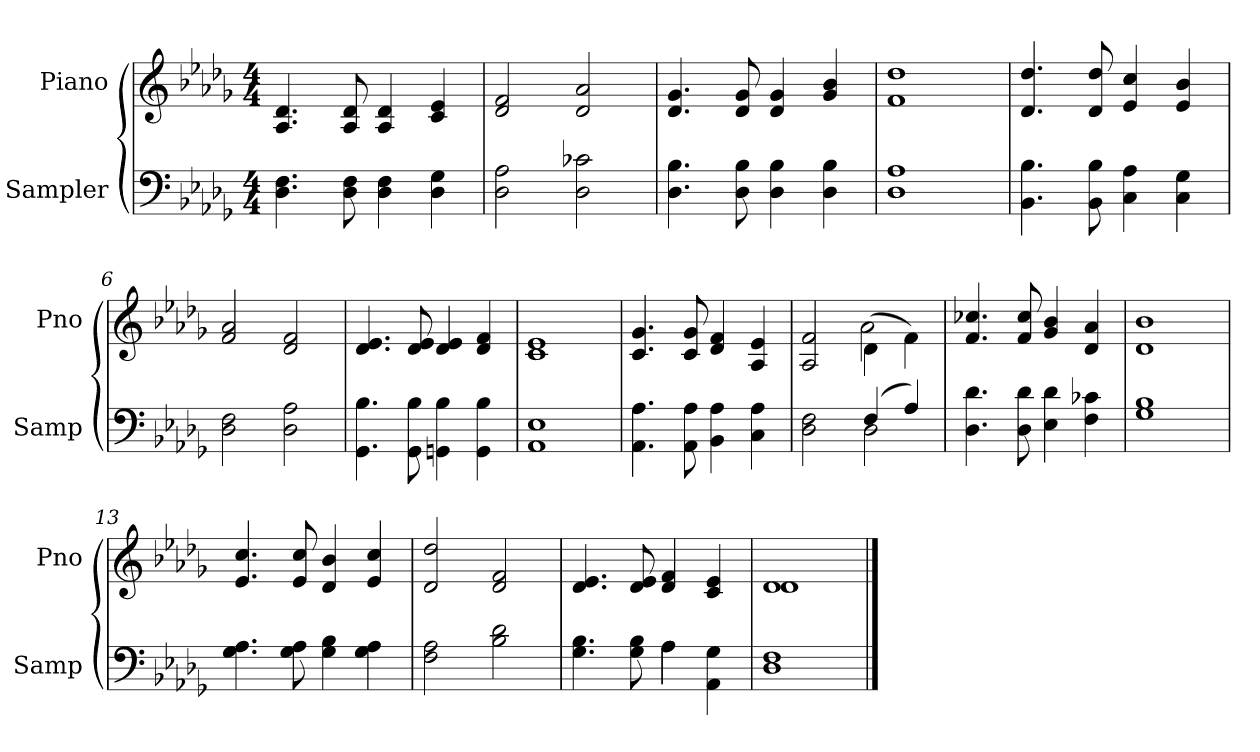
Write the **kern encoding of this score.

**kern	**kern
*part2	*part1
*staff2	*staff1
*I"Sampler	*I"Piano
*I'Samp	*I'Pno
*clefF4	*clefG2
*k[b-e-a-d-g-]	*k[b-e-a-d-g-]
*D-:	*D-:
*M4/4	*M4/4
=1	=1
4.D- 4.F	4.A- 4.d-
8D- 8F	8A- 8d-
4D- 4F	4A- 4d-
4D- 4G-	4c 4e-
=2	=2
2D- 2A-	2d- 2f
2D- 2c-X	2d- 2a-
=3	=3
4.D- 4.B-	4.d- 4.g-
8D- 8B-	8d- 8g-
4D- 4B-	4d- 4g-
4D- 4B-	4g- 4b-
=4	=4
1D- 1A-	1f 1dd-
=5	=5
4.BB- 4.B-	4.d- 4.dd-
8BB- 8B-	8d- 8dd-
4C 4A-	4e- 4cc
4C 4G-	4e- 4b-
=6	=6
2D- 2F	2f 2a-
2D- 2A-	2d- 2f
=7	=7
4.GG- 4.B-	4.d- 4.e-
8GG- 8B-	8d- 8e-
4GGn 4B-	4d- 4e-
4GG 4B-	4d- 4f
=8	=8
1AA- 1E-	1c 1e-
=9	=9
4.AA- 4.A-	4.c 4.g-
8AA- 8A-	8c 8g-
4BB- 4A-	4d- 4f
4C 4A-	4A- 4e-
=10	=10
*^	*^
2D- 2F	2ryy	2A- 2f	2ryy
(4F/	2D-	(4d-\	2a-
4A-/)	.	4f\)	.
*v	*v	*	*
*	*v	*v
=11	=11
4.D- 4.d-	4.f 4.cc-X
8D- 8d-	8f 8cc-
4E- 4d-	4g- 4b-
4F 4c-X	4d- 4a-
=12	=12
1G- 1B-	1d- 1b-
=13	=13
4.G- 4.A-	4.e- 4.cc
8G- 8A-	8e- 8cc
4G- 4B-	4d- 4b-
4G- 4A-	4e- 4cc
=14	=14
2F 2A-	2d- 2dd-
2B- 2d-	2d- 2f
=15	=15
*^	*
4.G- 4.B-	2ryy	4.d- 4.e-
8G- 8B-	.	8d- 8e-
4A-\	4A-	4d- 4f
4AA- 4G-	4ryy	4c 4e-
*v	*v	*
=16	=16
*	*^
1D- 1F	1d-/	1d-
*	*v	*v
==	==
*-	*-
